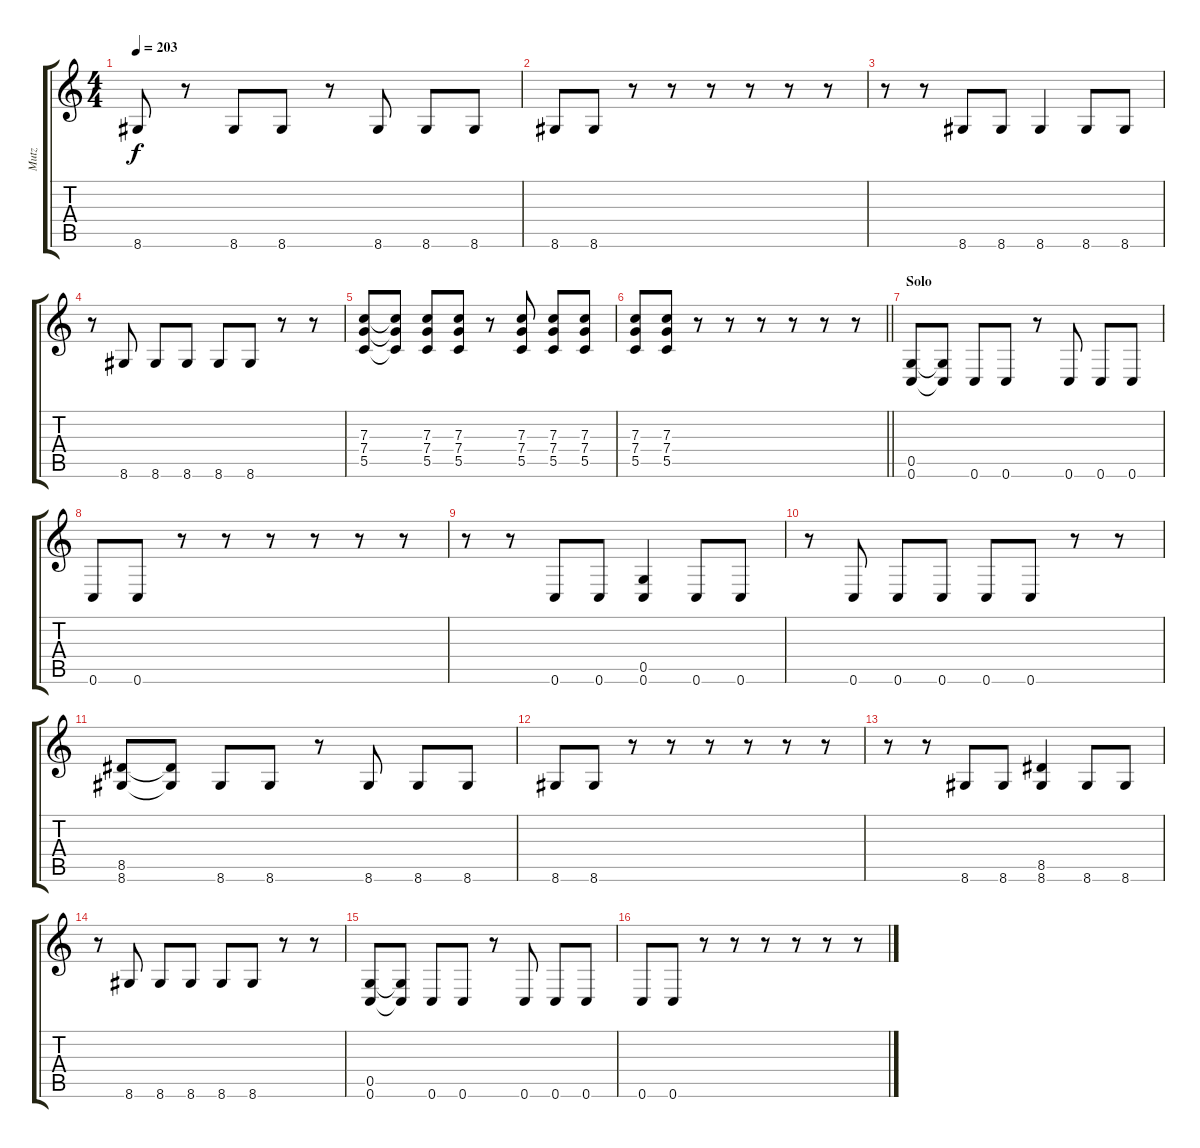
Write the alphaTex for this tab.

\track ("Mutz" "Mutz") {instrument distortionguitar}
\staff {score tabs}
\tuning (D4 A3 F3 C3 G2 C2) {hide}
\ts (4 4)
\tempo 203
\clef g2
\ks c
8.6.8{dy f} r.8 8.6.8 8.6.8 r.8 8.6.8 8.6.8 8.6.8 |
8.6.8 8.6.8 r.8 r.8 r.8 r.8 r.8 r.8 |
r.8 r.8 8.6.8 8.6.8 8.6.4 8.6.8 8.6.8 |
r.8 8.6.8 8.6.8 8.6.8 8.6.8 8.6.8 r.8 r.8 |
(7.3 7.4 5.5).8 (7.3{t} 7.4{t} 5.5{t}).8 (7.3 7.4 5.5).8 (7.3 7.4 5.5).8 r.8 (7.3 7.4 5.5).8 (7.3 7.4 5.5).8 (7.3 7.4 5.5).8 |
\barLineRight lightlight
(7.3 7.4 5.5).8 (7.3 7.4 5.5).8 r.8 r.8 r.8 r.8 r.8 r.8 |
\section ("" "Solo")
(0.5 0.6).8 (0.5{t} 0.6{t}).8 0.6.8 0.6.8 r.8 0.6.8 0.6.8 0.6.8 |
0.6.8 0.6.8 r.8 r.8 r.8 r.8 r.8 r.8 |
r.8 r.8 0.6.8 0.6.8 (0.5 0.6).4 0.6.8 0.6.8 |
r.8 0.6.8 0.6.8 0.6.8 0.6.8 0.6.8 r.8 r.8 |
(8.5 8.6).8 (8.5{t} 8.6{t}).8 8.6.8 8.6.8 r.8 8.6.8 8.6.8 8.6.8 |
8.6.8 8.6.8 r.8 r.8 r.8 r.8 r.8 r.8 |
r.8 r.8 8.6.8 8.6.8 (8.5 8.6).4 8.6.8 8.6.8 |
r.8 8.6.8 8.6.8 8.6.8 8.6.8 8.6.8 r.8 r.8 |
(0.5 0.6).8 (0.5{t} 0.6{t}).8 0.6.8 0.6.8 r.8 0.6.8 0.6.8 0.6.8 |
0.6.8 0.6.8 r.8 r.8 r.8 r.8 r.8 r.8
